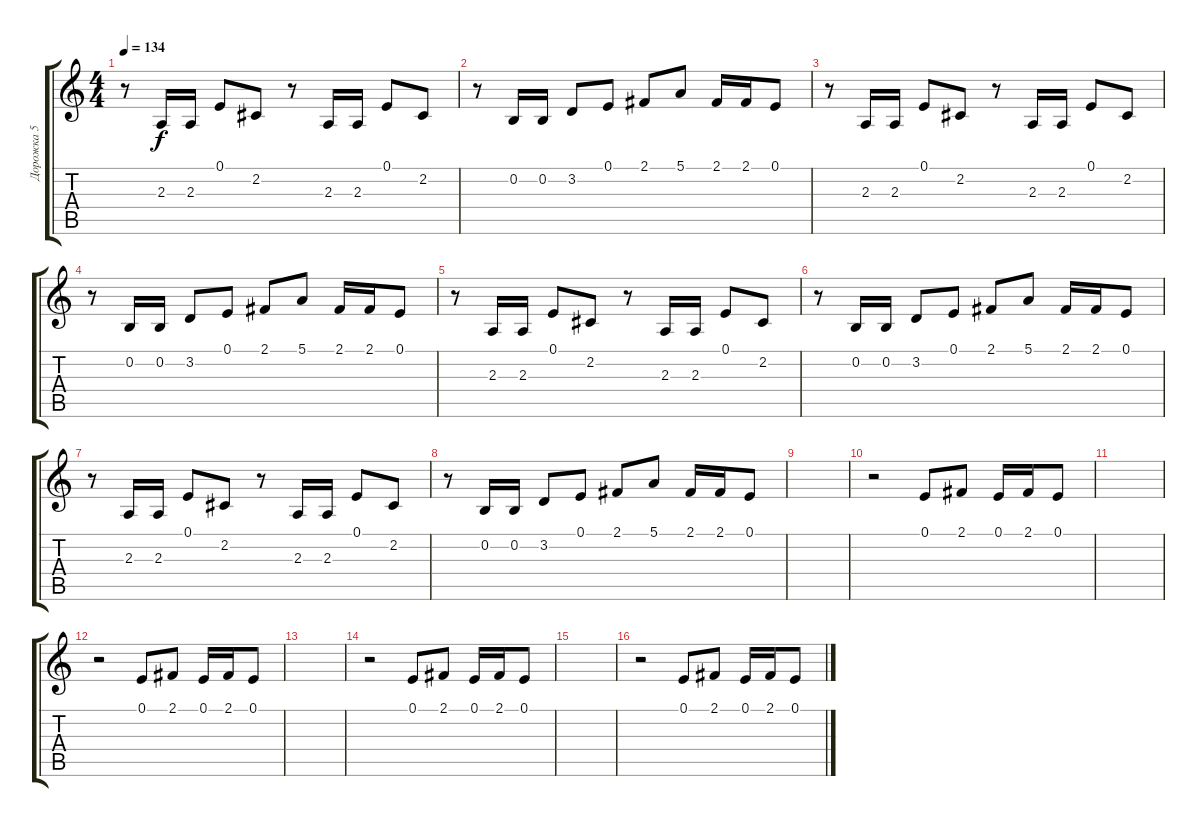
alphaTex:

\track ("Дорожка 5" "Дорожка 5") {instrument altosax}
\staff {score tabs}
\tuning (E4 B3 G3 D3 A2 E2) {hide}
\ts (4 4)
\tempo 134
\clef g2
\ks c
r.8{dy f} 2.3.16 2.3.16 0.1.8 2.2.8 r.8 2.3.16 2.3.16 0.1.8 2.2.8 |
r.8 0.2.16 0.2.16 3.2.8 0.1.8 2.1.8 5.1.8 2.1.16 2.1.16 0.1.8 |
r.8 2.3.16 2.3.16 0.1.8 2.2.8 r.8 2.3.16 2.3.16 0.1.8 2.2.8 |
r.8 0.2.16 0.2.16 3.2.8 0.1.8 2.1.8 5.1.8 2.1.16 2.1.16 0.1.8 |
r.8 2.3.16 2.3.16 0.1.8 2.2.8 r.8 2.3.16 2.3.16 0.1.8 2.2.8 |
r.8 0.2.16 0.2.16 3.2.8 0.1.8 2.1.8 5.1.8 2.1.16 2.1.16 0.1.8 |
r.8 2.3.16 2.3.16 0.1.8 2.2.8 r.8 2.3.16 2.3.16 0.1.8 2.2.8 |
r.8 0.2.16 0.2.16 3.2.8 0.1.8 2.1.8 5.1.8 2.1.16 2.1.16 0.1.8 |
|
r.2 0.1.8 2.1.8 0.1.16 2.1.16 0.1.8 |
|
r.2 0.1.8 2.1.8 0.1.16 2.1.16 0.1.8 |
|
r.2 0.1.8 2.1.8 0.1.16 2.1.16 0.1.8 |
|
r.2 0.1.8 2.1.8 0.1.16 2.1.16 0.1.8
